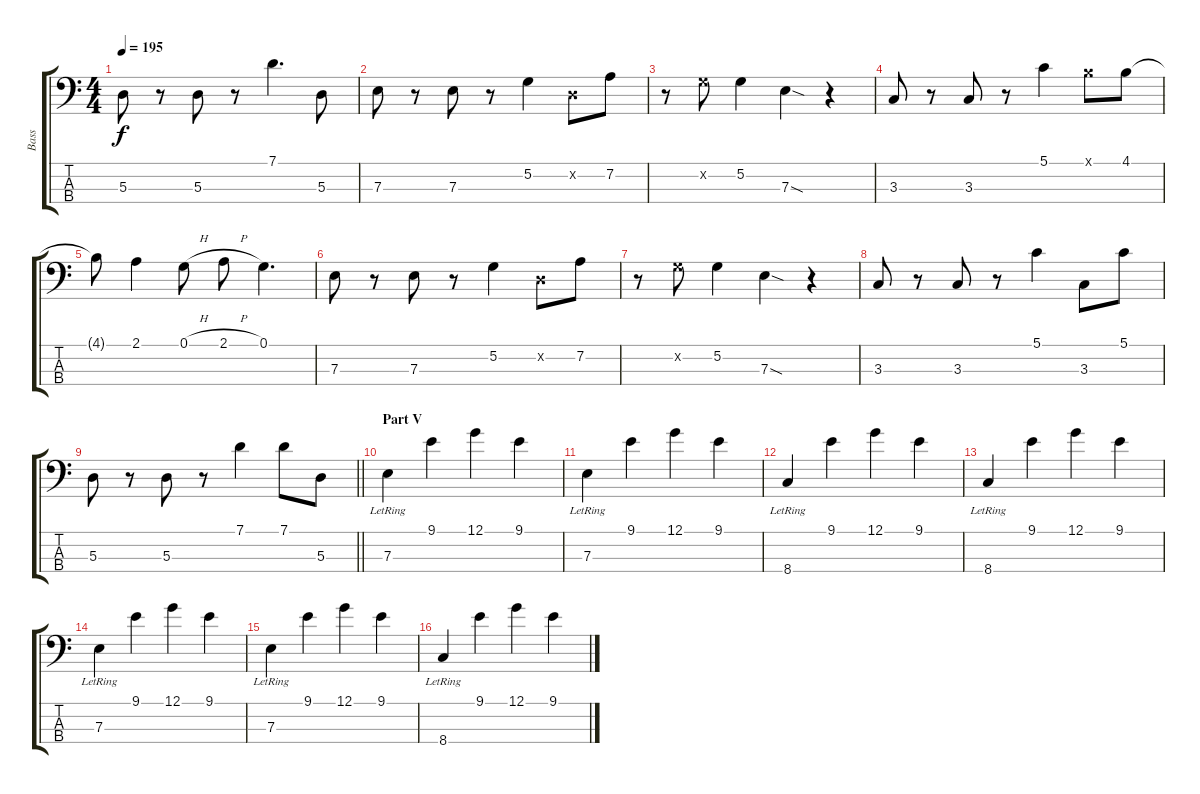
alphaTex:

\track ("Bass" "Bass") {instrument electricbasspick}
\staff {score tabs}
\tuning (G2 D2 A1 E1) {hide}
\ts (4 4)
\tempo 195
\clef f4
\ks c
5.3.8{dy f} r.8 5.3.8 r.8 7.1.4{d} 5.3.8 |
7.3.8 r.8 7.3.8 r.8 5.2.4 0.2{x}.8 7.2.8 |
r.8 5.2{x}.8 5.2.4 7.3{sod}.4 r.4 |
3.3.8 r.8 3.3.8 r.8 5.1.4 4.1{x}.8 4.1.8 |
4.1{t}.8 2.1.4 0.1{h}.8 2.1{h}.8 0.1.4{d} |
7.3.8 r.8 7.3.8 r.8 5.2.4 0.2{x}.8 7.2.8 |
r.8 5.2{x}.8 5.2.4 7.3{sod}.4 r.4 |
3.3.8 r.8 3.3.8 r.8 5.1.4 3.3.8 5.1.8 |
\barLineRight lightlight
5.3.8 r.8 5.3.8 r.8 7.1.4 7.1.8 5.3.8 |
\section ("" "Part V")
7.3{lr}.4 9.1.4 12.1.4 9.1.4 |
7.3{lr}.4 9.1.4 12.1.4 9.1.4 |
8.4{lr}.4 9.1.4 12.1.4 9.1.4 |
8.4{lr}.4 9.1.4 12.1.4 9.1.4 |
7.3{lr}.4 9.1.4 12.1.4 9.1.4 |
7.3{lr}.4 9.1.4 12.1.4 9.1.4 |
8.4{lr}.4 9.1.4 12.1.4 9.1.4
